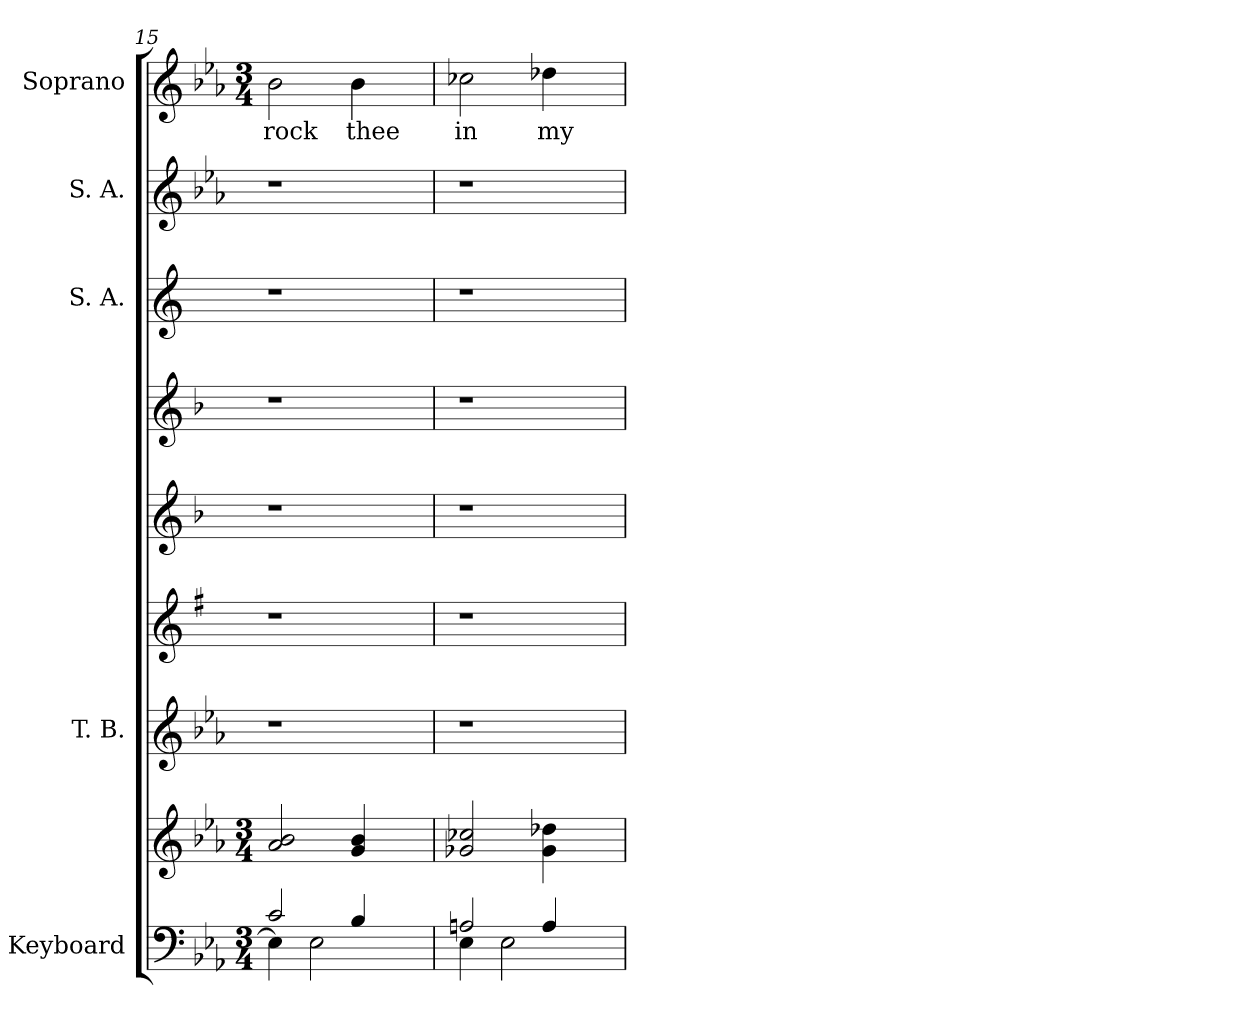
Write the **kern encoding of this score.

**kern	**kern	**kern	**kern	**kern	**kern	**kern	**kern	**kern	**text
*part8	*part8	*part7	*part6	*part5	*part4	*part3	*part2	*part1	*part1
*staff9	*staff8	*staff7	*staff6	*staff5	*staff4	*staff3	*staff2	*staff1	*staff1
*I"Keyboard	*	*I"T. B.	*	*	*	*I"S. A.	*I"S. A.	*I"Soprano	*
*	*	*I'T. B.	*	*	*	*	*I'S. A.	*I'S.	*
*clefF4	*clefG2	*clefG2	*clefG2	*clefG2	*clefG2	*clefG2	*clefG2	*clefG2	*
*	*	*	*ITrd2c4	*ITrd1c2	*ITrd1c2	*ITrd-2c-3	*	*	*
*k[b-e-a-]	*k[b-e-a-]	*k[b-e-a-]	*k[b-e-a-]	*k[b-e-a-]	*k[b-e-a-]	*k[b-e-a-]	*k[b-e-a-]	*k[b-e-a-]	*
*E-:	*E-:	*E-:	*E-:	*E-:	*E-:	*E-:	*E-:	*E-:	*
*M3/4	*M3/4	*	*	*	*	*	*	*M3/4	*
=15	=15	=15	=15	=15	=15	=15	=15	=15	=15
*^	*	*	*	*	*	*	*	*	*
!	!	!	!	!	!	!	!	!	!	!LO:LY:b
2c/	4E-\]	2a-/ 2b-/	1r	1r	1r	1r	1r	1r	2b-\	rock
.	2E-\	.	.	.	.	.	.	.	.	.
!	!	!	!	!	!	!	!	!	!	!LO:LY:b
4B-/	.	4g/ 4b-/	.	.	.	.	.	.	4b-\	thee
4ryy	4ryy	4ryy	.	.	.	.	.	.	4ryy	.
=16	=16	=16	=16	=16	=16	=16	=16	=16	=16	=16
!	!	!	!	!	!	!	!	!	!	!LO:LY:b
2An/	4E-\	2g-X/ 2cc-X/	1r	1r	1r	1r	1r	1r	2cc-X\	in
.	2E-\	.	.	.	.	.	.	.	.	.
!	!	!	!	!	!	!	!	!	!	!LO:LY:b
4A/	.	4g-\ 4dd-X\	.	.	.	.	.	.	4dd-X\	my
4ryy	4ryy	4ryy	.	.	.	.	.	.	4ryy	.
*v	*v	*	*	*	*	*	*	*	*	*
=	=	=	=	=	=	=	=	=	=
*-	*-	*-	*-	*-	*-	*-	*-	*-	*-
